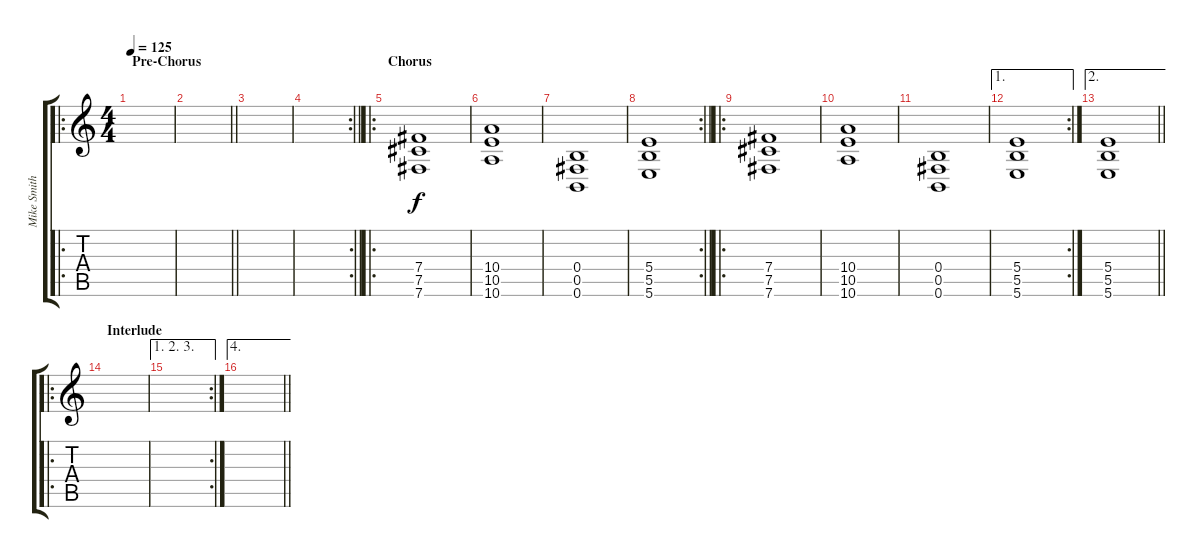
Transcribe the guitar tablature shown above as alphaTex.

\track ("Mike Smith Rythm" "Mike Smith") {instrument distortionguitar}
\staff {score tabs}
\tuning (Db4 Ab3 E3 B2 Gb2 B1) {hide}
\ro
\ts (4 4)
\section ("" "Pre-Chorus")
\tempo 125
\clef g2
\ks c
|
\barLineRight lightlight
|
|
\rc 2
\barLineRight lightlight
|
\ro
\section ("" "Chorus")
(7.4 7.5 7.6).1 |
(10.4 10.5 10.6).1 |
(0.4 0.5 0.6).1 |
\rc 2
\barLineRight lightlight
(5.4 5.5 5.6).1 |
\ro
(7.4 7.5 7.6).1 |
(10.4 10.5 10.6).1 |
(0.4 0.5 0.6).1 |
\ae 1
\rc 2
(5.4 5.5 5.6).1 |
\ae 2
\barLineRight lightlight
(5.4 5.5 5.6).1 |
\ro
\section ("" "Interlude")
|
\ae (1 2 3)
\rc 2
|
\ae 4
\barLineRight lightlight
